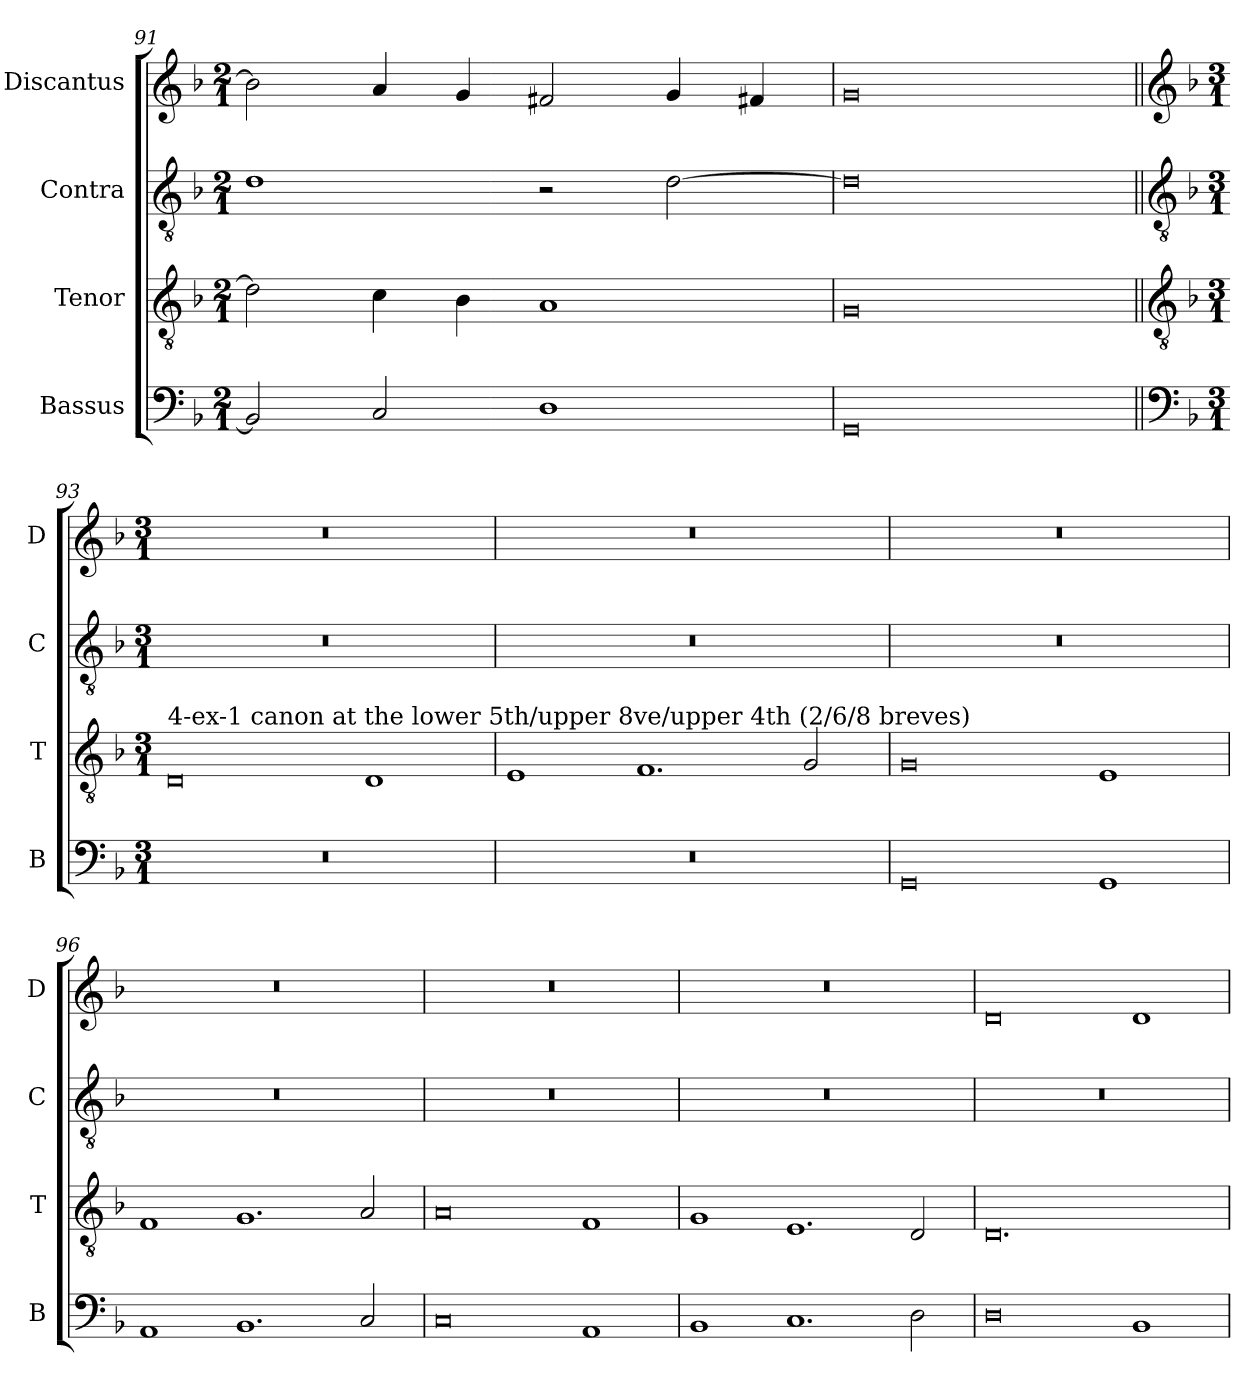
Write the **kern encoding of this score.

**kern	**kern	**kern	**kern
*part4	*part3	*part2	*part1
*staff4	*staff3	*staff2	*staff1
*I"Bassus	*I"Tenor	*I"Contra	*I"Discantus
*I'B	*I'T	*I'C	*I'D
*clefF4	*clefGv2	*clefGv2	*clefG2
*k[b-]	*k[b-]	*k[b-]	*k[b-]
*M2/1	*M2/1	*M2/1	*M2/1
=91	=91	=91	=91
2BB-/]	2d\]	1d	2b-\]
2C/	4c\	.	4a/
.	4B-\	.	4g/
1D	1A	2r	2f#X/
.	.	[2d\	4g/
.	.	.	4f#X/
=92	=92	=92	=92
0GG	0G	0d]	0g
!!LO:LB:g=z
=93||	=93||	=93||	=93||
*clefF4	*clefGv2	*clefGv2	*clefG2
*k[b-]	*k[b-]	*k[b-]	*k[b-]
*M3/1	*M3/1	*M3/1	*M3/1
!	!LO:TX:a:t=4-ex-1 canon at the lower 5th/upper 8ve/upper 4th (2/6/8 breves)	!	!
0.r	0D	0.r	0.r
.	1D	.	.
=94	=94	=94	=94
0.r	1E	0.r	0.r
.	1.F	.	.
.	2G/	.	.
=95	=95	=95	=95
0GG	0G	0.r	0.r
1GG	1E	.	.
=96	=96	=96	=96
1AA	1F	0.r	0.r
1.BB-	1.G	.	.
2C/	2A/	.	.
=97	=97	=97	=97
0C	0A	0.r	0.r
1AA	1F	.	.
=98	=98	=98	=98
1BB-	1G	0.r	0.r
1.C	1.E	.	.
2D\	2D/	.	.
=99	=99	=99	=99
0D	0.D	0.r	0d
1BB-	.	.	1d
=	=	=	=
*-	*-	*-	*-
